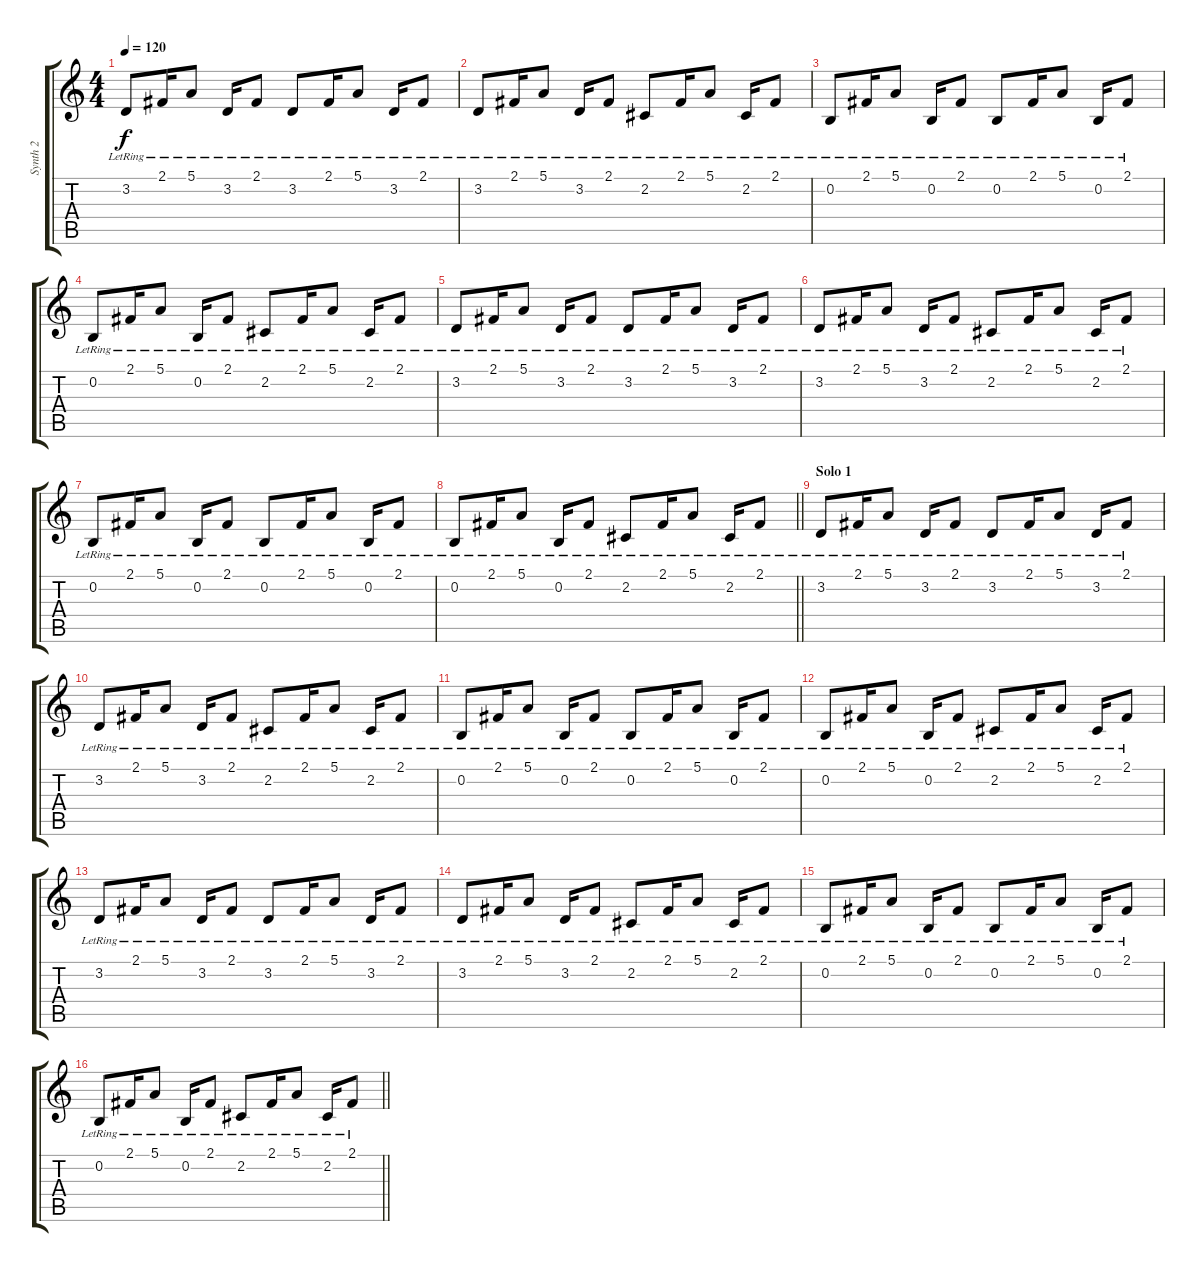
\track ("Synth 2" "Synth 2") {instrument vibraphone}
\staff {score tabs}
\tuning (E4 B3 G3 D3 A2 D2) {hide}
\ts (4 4)
\tempo 120
\clef g2
\ks c
3.2{lr}.8{dy f} 2.1{lr}.16 5.1{lr}.8 3.2{lr}.16 2.1{lr}.8 3.2{lr}.8 2.1{lr}.16 5.1{lr}.8 3.2{lr}.16 2.1{lr}.8 |
3.2{lr}.8 2.1{lr}.16 5.1{lr}.8 3.2{lr}.16 2.1{lr}.8 2.2{lr}.8 2.1{lr}.16 5.1{lr}.8 2.2{lr}.16 2.1{lr}.8 |
0.2{lr}.8 2.1{lr}.16 5.1{lr}.8 0.2{lr}.16 2.1{lr}.8 0.2{lr}.8 2.1{lr}.16 5.1{lr}.8 0.2{lr}.16 2.1{lr}.8 |
0.2{lr}.8 2.1{lr}.16 5.1{lr}.8 0.2{lr}.16 2.1{lr}.8 2.2{lr}.8 2.1{lr}.16 5.1{lr}.8 2.2{lr}.16 2.1{lr}.8 |
3.2{lr}.8 2.1{lr}.16 5.1{lr}.8 3.2{lr}.16 2.1{lr}.8 3.2{lr}.8 2.1{lr}.16 5.1{lr}.8 3.2{lr}.16 2.1{lr}.8 |
3.2{lr}.8 2.1{lr}.16 5.1{lr}.8 3.2{lr}.16 2.1{lr}.8 2.2{lr}.8 2.1{lr}.16 5.1{lr}.8 2.2{lr}.16 2.1{lr}.8 |
0.2{lr}.8 2.1{lr}.16 5.1{lr}.8 0.2{lr}.16 2.1{lr}.8 0.2{lr}.8 2.1{lr}.16 5.1{lr}.8 0.2{lr}.16 2.1{lr}.8 |
\barLineRight lightlight
0.2{lr}.8 2.1{lr}.16 5.1{lr}.8 0.2{lr}.16 2.1{lr}.8 2.2{lr}.8 2.1{lr}.16 5.1{lr}.8 2.2{lr}.16 2.1{lr}.8 |
\section ("" "Solo 1")
3.2{lr}.8 2.1{lr}.16 5.1{lr}.8 3.2{lr}.16 2.1{lr}.8 3.2{lr}.8 2.1{lr}.16 5.1{lr}.8 3.2{lr}.16 2.1{lr}.8 |
3.2{lr}.8 2.1{lr}.16 5.1{lr}.8 3.2{lr}.16 2.1{lr}.8 2.2{lr}.8 2.1{lr}.16 5.1{lr}.8 2.2{lr}.16 2.1{lr}.8 |
0.2{lr}.8 2.1{lr}.16 5.1{lr}.8 0.2{lr}.16 2.1{lr}.8 0.2{lr}.8 2.1{lr}.16 5.1{lr}.8 0.2{lr}.16 2.1{lr}.8 |
0.2{lr}.8 2.1{lr}.16 5.1{lr}.8 0.2{lr}.16 2.1{lr}.8 2.2{lr}.8 2.1{lr}.16 5.1{lr}.8 2.2{lr}.16 2.1{lr}.8 |
3.2{lr}.8 2.1{lr}.16 5.1{lr}.8 3.2{lr}.16 2.1{lr}.8 3.2{lr}.8 2.1{lr}.16 5.1{lr}.8 3.2{lr}.16 2.1{lr}.8 |
3.2{lr}.8 2.1{lr}.16 5.1{lr}.8 3.2{lr}.16 2.1{lr}.8 2.2{lr}.8 2.1{lr}.16 5.1{lr}.8 2.2{lr}.16 2.1{lr}.8 |
0.2{lr}.8 2.1{lr}.16 5.1{lr}.8 0.2{lr}.16 2.1{lr}.8 0.2{lr}.8 2.1{lr}.16 5.1{lr}.8 0.2{lr}.16 2.1{lr}.8 |
\barLineRight lightlight
0.2{lr}.8 2.1{lr}.16 5.1{lr}.8 0.2{lr}.16 2.1{lr}.8 2.2{lr}.8 2.1{lr}.16 5.1{lr}.8 2.2{lr}.16 2.1{lr}.8
